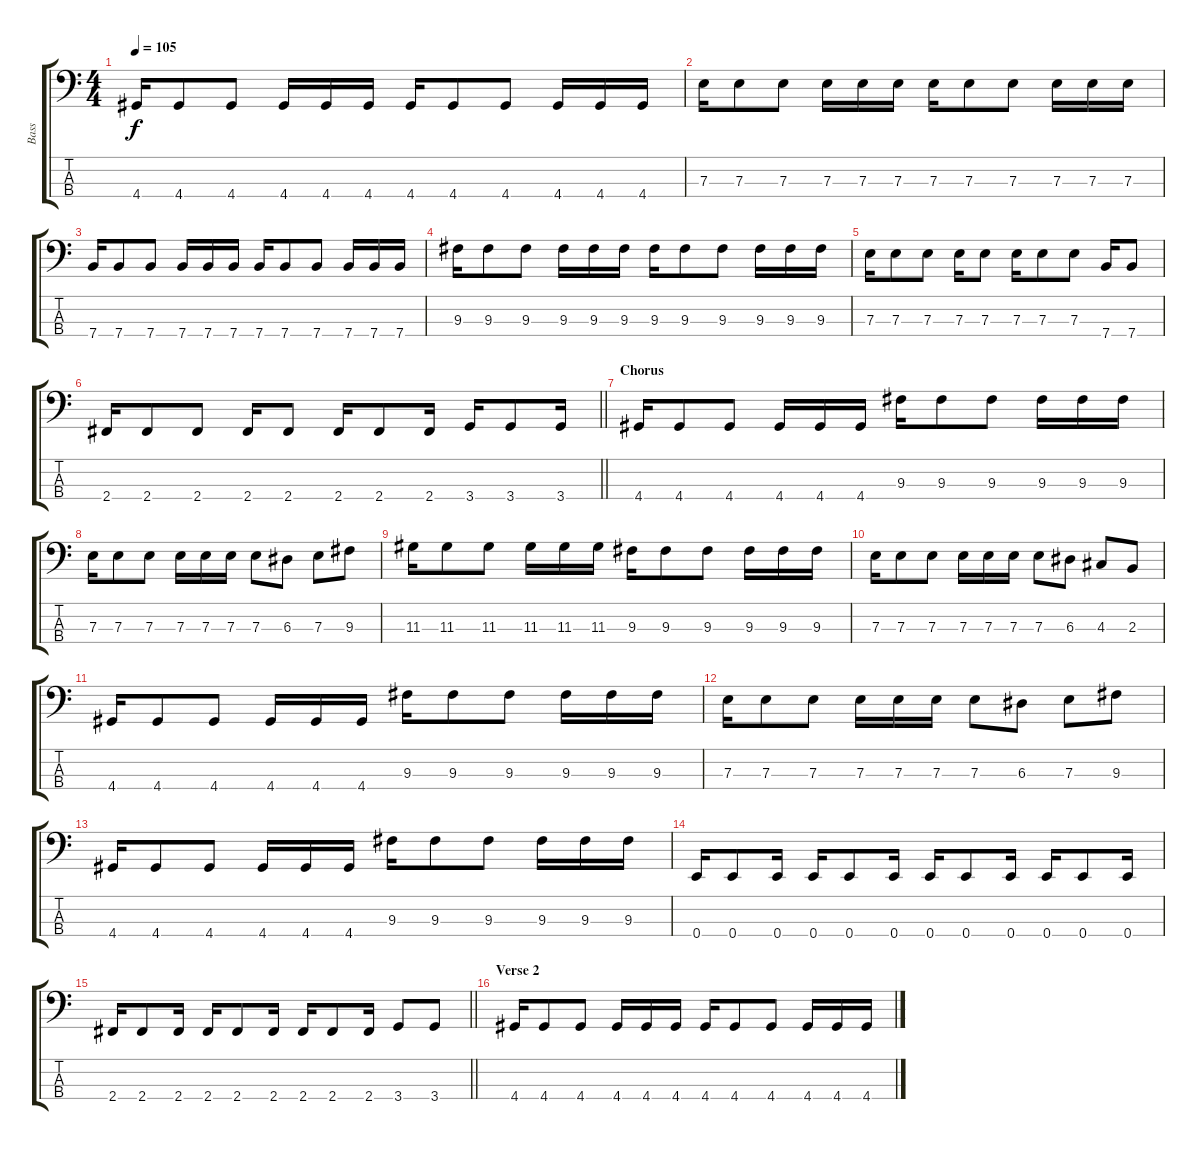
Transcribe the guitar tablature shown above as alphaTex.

\track ("Bass" "Bass") {instrument electricbassfinger}
\staff {score tabs}
\tuning (G2 D2 A1 E1) {hide}
\ts (4 4)
\tempo 105
\clef f4
\ks c
4.4.16{dy f} 4.4.8 4.4.8 4.4.16 4.4.16 4.4.16 4.4.16 4.4.8 4.4.8 4.4.16 4.4.16 4.4.16 |
7.3.16 7.3.8 7.3.8 7.3.16 7.3.16 7.3.16 7.3.16 7.3.8 7.3.8 7.3.16 7.3.16 7.3.16 |
7.4.16 7.4.8 7.4.8 7.4.16 7.4.16 7.4.16 7.4.16 7.4.8 7.4.8 7.4.16 7.4.16 7.4.16 |
9.3.16 9.3.8 9.3.8 9.3.16 9.3.16 9.3.16 9.3.16 9.3.8 9.3.8 9.3.16 9.3.16 9.3.16 |
7.3.16 7.3.8 7.3.8 7.3.16 7.3.8 7.3.16 7.3.8 7.3.8 7.4.16 7.4.8 |
\barLineRight lightlight
2.4.16 2.4.8 2.4.8 2.4.16 2.4.8 2.4.16 2.4.8 2.4.16 3.4.16 3.4.8 3.4.16 |
\section ("" "Chorus")
4.4.16 4.4.8 4.4.8 4.4.16 4.4.16 4.4.16 9.3.16 9.3.8 9.3.8 9.3.16 9.3.16 9.3.16 |
7.3.16 7.3.8 7.3.8 7.3.16 7.3.16 7.3.16 7.3.8 6.3.8 7.3.8 9.3.8 |
11.3.16 11.3.8 11.3.8 11.3.16 11.3.16 11.3.16 9.3.16 9.3.8 9.3.8 9.3.16 9.3.16 9.3.16 |
7.3.16 7.3.8 7.3.8 7.3.16 7.3.16 7.3.16 7.3.8 6.3.8 4.3.8 2.3.8 |
4.4.16 4.4.8 4.4.8 4.4.16 4.4.16 4.4.16 9.3.16 9.3.8 9.3.8 9.3.16 9.3.16 9.3.16 |
7.3.16 7.3.8 7.3.8 7.3.16 7.3.16 7.3.16 7.3.8 6.3.8 7.3.8 9.3.8 |
4.4.16 4.4.8 4.4.8 4.4.16 4.4.16 4.4.16 9.3.16 9.3.8 9.3.8 9.3.16 9.3.16 9.3.16 |
0.4.16 0.4.8 0.4.16 0.4.16 0.4.8 0.4.16 0.4.16 0.4.8 0.4.16 0.4.16 0.4.8 0.4.16 |
\barLineRight lightlight
2.4.16 2.4.8 2.4.16 2.4.16 2.4.8 2.4.16 2.4.16 2.4.8 2.4.16 3.4.8 3.4.8 |
\section ("" "Verse 2")
4.4.16 4.4.8 4.4.8 4.4.16 4.4.16 4.4.16 4.4.16 4.4.8 4.4.8 4.4.16 4.4.16 4.4.16
